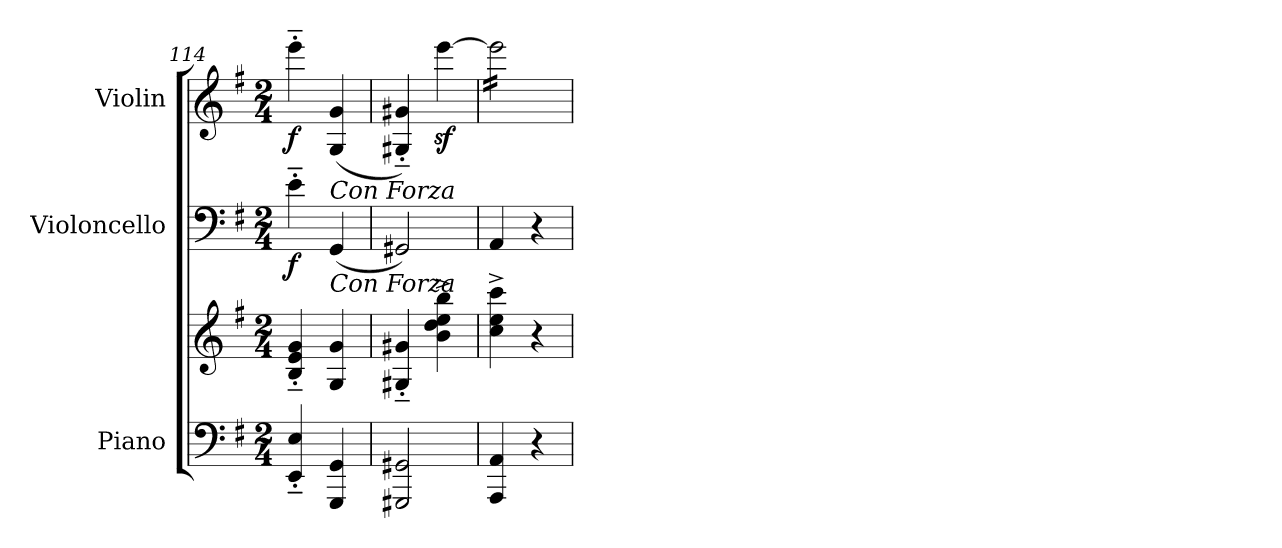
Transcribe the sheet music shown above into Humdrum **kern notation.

**kern	**kern	**kern	**dynam	**kern	**dynam
*part3	*part3	*part2	*part2	*part1	*part1
*staff4	*staff3	*staff2	*staff2	*staff1	*staff1
*I"Piano	*	*I"Violoncello	*	*I"Violin	*
*I'Pno.	*	*I'Vc.	*	*I'Vln.	*
!!LO:PB:g=z
*clefF4	*clefG2	*clefF4	*	*clefG2	*
*k[f#]	*k[f#]	*k[f#]	*	*k[f#]	*
*M2/4	*M2/4	*M2/4	*	*M2/4	*
=114	=114	=114	=114	=114	=114
!	!	!	!LO:DY:b	!	!LO:DY:b
4EE/'~ 4E/'~	4B/'~ 4e/'~ 4g/'~	4e'~\	f	4eee'~\	f
!	!	!	!	!LO:TX:b:i:t=Con Forza	!
!	!	!LO:TX:b:i:t=Con Forza	!	!	!
4GGG/ 4GG/	4G/ 4g/	(4GG/	.	(4G/ 4g/	.
=115	=115	=115	=115	=115	=115
2GGG#X/ 2GG#X/	4G#X/'~ 4g#X/'~	2GG#X/)	.	4G#X/'~ 4g#X/'~)	.
.	4b\^ 4dd\^ 4ee\^ 4bb\^	.	.	[4eeez<\	.
=116	=116	=116	=116	=116	=116
*	*	*	*	*tremolo	*
4AAA/ 4AA/	4cc\^ 4ee\^ 4ccc\^	4AA/	.	16eee\]LL	.
.	.	.	.	16eee\	.
.	.	.	.	16ccc\	.
.	.	.	.	16ccc\	.
4r	4r	4r	.	16aa\	.
.	.	.	.	16aa\	.
.	.	.	.	16ff#\	.
.	.	.	.	16ff#\JJ	.
*	*	*	*	*Xtremolo	*
=	=	=	=	=	=
*-	*-	*-	*-	*-	*-
